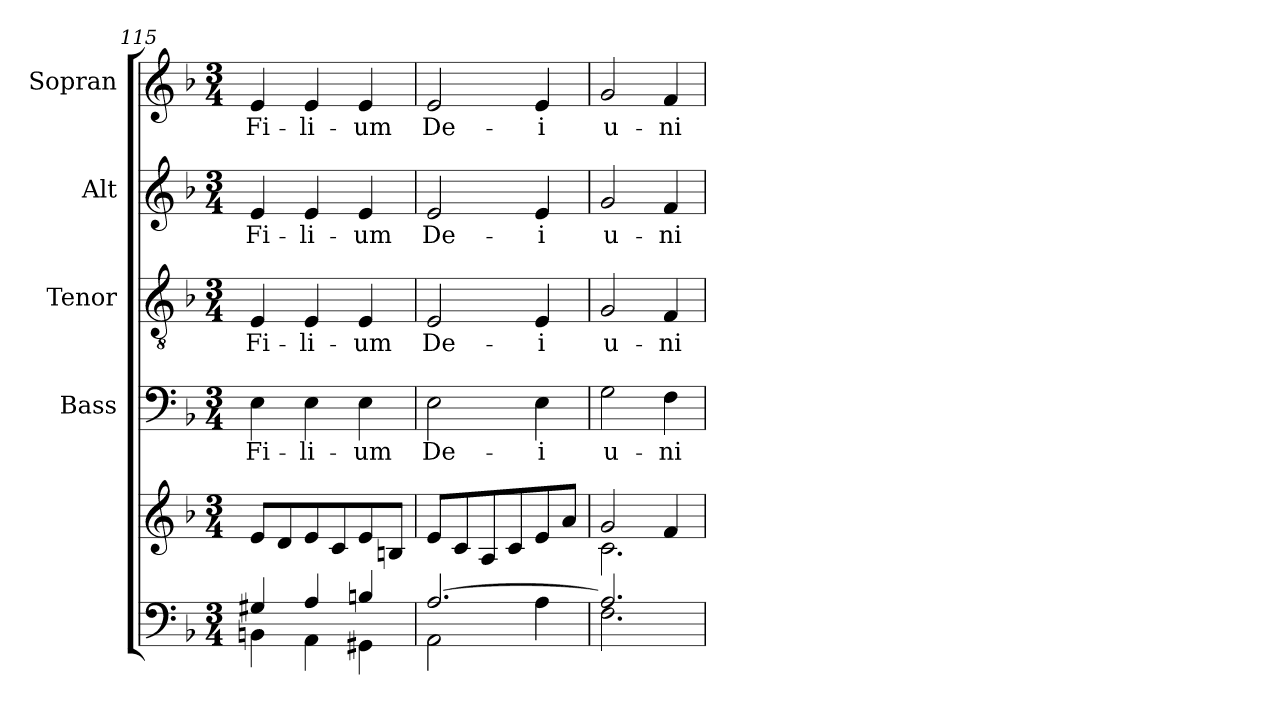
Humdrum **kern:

**kern	**kern	**kern	**text	**kern	**text	**kern	**text	**kern	**text
*part5	*part5	*part4	*part4	*part3	*part3	*part2	*part2	*part1	*part1
*staff6	*staff5	*staff4	*staff4	*staff3	*staff3	*staff2	*staff2	*staff1	*staff1
*	*	*I"Bass	*	*I"Tenor	*	*I"Alt	*	*I"Sopran	*
*	*	*I'B.	*	*I'T.	*	*I'A.	*	*I'S.	*
*clefF4	*clefG2	*clefF4	*	*clefGv2	*	*clefG2	*	*clefG2	*
*k[b-]	*k[b-]	*k[b-]	*	*k[b-]	*	*k[b-]	*	*k[b-]	*
*F:	*F:	*F:	*	*F:	*	*F:	*	*F:	*
*M3/4	*M3/4	*M3/4	*	*M3/4	*	*M3/4	*	*M3/4	*
=115	=115	=115	=115	=115	=115	=115	=115	=115	=115
*^	*	*	*	*	*	*	*	*	*
!	!	!	!	!LO:LY:b	!	!LO:LY:b	!	!LO:LY:b	!	!LO:LY:b
4G#X/	4BBn\	8e/L	4E\	Fi-	4E/	Fi-	4e/	Fi-	4e/	Fi-
.	.	8d/	.	.	.	.	.	.	.	.
!	!	!	!	!LO:LY:b	!	!LO:LY:b	!	!LO:LY:b	!	!LO:LY:b
4A/	4AA\	8e/	4E\	-li-	4E/	-li-	4e/	-li-	4e/	-li-
.	.	8c/	.	.	.	.	.	.	.	.
!	!	!	!	!LO:LY:b	!	!LO:LY:b	!	!LO:LY:b	!	!LO:LY:b
4Bn/	4GG#X\	8e/	4E\	-um	4E/	-um	4e/	-um	4e/	-um
.	.	8Bn/J	.	.	.	.	.	.	.	.
=116	=116	=116	=116	=116	=116	=116	=116	=116	=116	=116
!	!	!	!	!LO:LY:b	!	!LO:LY:b	!	!LO:LY:b	!	!LO:LY:b
[>2.A/	2AA\	8e/L	2E\	De-	2E/	De-	2e/	De-	2e/	De-
.	.	8c/	.	.	.	.	.	.	.	.
.	.	8A/	.	.	.	.	.	.	.	.
.	.	8c/	.	.	.	.	.	.	.	.
!	!	!	!	!LO:LY:b	!	!LO:LY:b	!	!LO:LY:b	!	!LO:LY:b
.	4A\	8e/	4E\	-i	4E/	-i	4e/	-i	4e/	-i
.	.	8a/J	.	.	.	.	.	.	.	.
!!LO:LB:g=z
=117	=117	=117	=117	=117	=117	=117	=117	=117	=117	=117
*	*	*^	*	*	*	*	*	*	*	*
!	!	!	!	!	!LO:LY:b	!	!LO:LY:b	!	!LO:LY:b	!	!LO:LY:b
2.A/]	2.F\	2g/	2.c\	2G\	u-	2G/	u-	2g/	u-	2g/	u-
!	!	!	!	!	!LO:LY:b	!	!LO:LY:b	!	!LO:LY:b	!	!LO:LY:b
.	.	4f/	.	4F\	-ni-	4F/	-ni-	4f/	-ni-	4f/	-ni-
*v	*v	*	*	*	*	*	*	*	*	*	*
*	*v	*v	*	*	*	*	*	*	*	*
=	=	=	=	=	=	=	=	=	=
*-	*-	*-	*-	*-	*-	*-	*-	*-	*-
